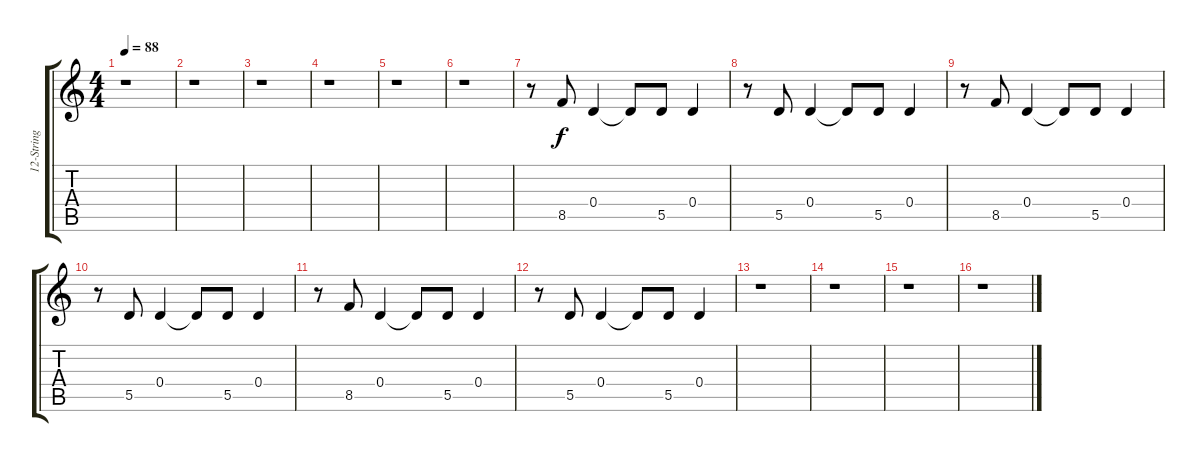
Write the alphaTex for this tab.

\track ("12-String" "12-String") {instrument distortionguitar}
\staff {score tabs}
\tuning (E4 B3 G3 D3 A2 D2) {hide}
\ts (4 4)
\tempo 88
\clef g2
\ks c
r.1{dy f} |
r.1 |
r.1 |
r.1 |
r.1 |
r.1 |
r.8 8.5.8 0.4.4 0.4{t}.8 5.5.8 0.4.4 |
r.8 5.5.8 0.4.4 0.4{t}.8 5.5.8 0.4.4 |
r.8 8.5.8 0.4.4 0.4{t}.8 5.5.8 0.4.4 |
r.8 5.5.8 0.4.4 0.4{t}.8 5.5.8 0.4.4 |
r.8 8.5.8 0.4.4 0.4{t}.8 5.5.8 0.4.4 |
r.8 5.5.8 0.4.4 0.4{t}.8 5.5.8 0.4.4 |
r.1 |
r.1 |
r.1 |
r.1
